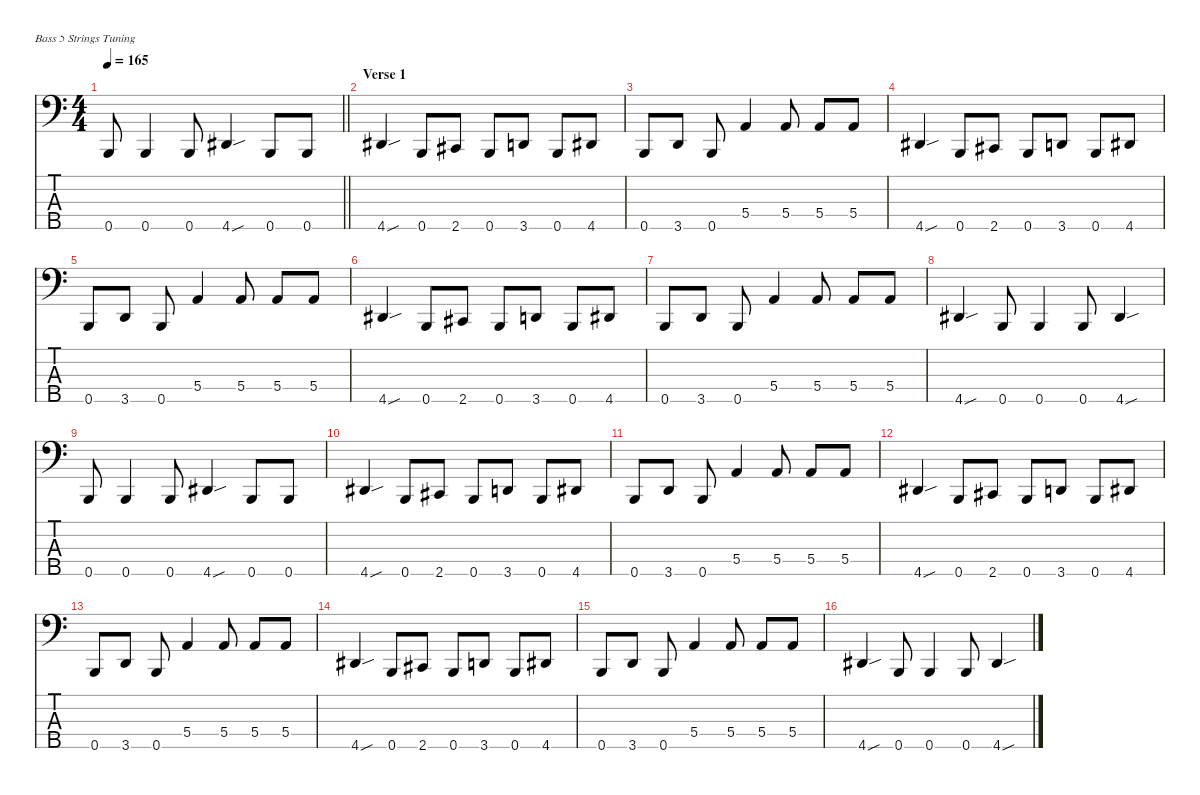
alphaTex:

\defaultSystemsLayout 4
\hideDynamics
\bracketExtendMode nobrackets
\singleTrackTrackNamePolicy hidden
\multiTrackTrackNamePolicy hidden
\firstSystemTrackNameMode fullname
\firstSystemTrackNameOrientation horizontal
\otherSystemsTrackNameOrientation horizontal
\track ("Bass" "el.bs.") {instrument electricbasspick}
\staff {score tabs}
\tuning (G2 D2 A1 E1 B0)
\ts (4 4)
\tempo 165
\clef f4
\barLineRight lightlight
\ks c
0.5.8{dy f beam Up} 0.5.4{beam Up} 0.5.8{beam Up} 4.5{sou acc #}.4{beam Up} 0.5.8{beam Up} 0.5.8{beam Up} |
\section ("" "Verse 1")
4.5{sou acc #}.4{beam Up} 0.5.8{beam Up} 2.5{acc #}.8{beam Up} 0.5.8{beam Up} 3.5.8{beam Up} 0.5.8{beam Up} 4.5{acc #}.8{beam Up} |
0.5.8{beam Up} 3.5.8{beam Up} 0.5.8{beam Up} 5.4.4{beam Up} 5.4.8{beam Up} 5.4.8{beam Up} 5.4.8{beam Up} |
4.5{sou acc #}.4{beam Up} 0.5.8{beam Up} 2.5{acc #}.8{beam Up} 0.5.8{beam Up} 3.5.8{beam Up} 0.5.8{beam Up} 4.5{acc #}.8{beam Up} |
0.5.8{beam Up} 3.5.8{beam Up} 0.5.8{beam Up} 5.4.4{beam Up} 5.4.8{beam Up} 5.4.8{beam Up} 5.4.8{beam Up} |
4.5{sou acc #}.4{beam Up} 0.5.8{beam Up} 2.5{acc #}.8{beam Up} 0.5.8{beam Up} 3.5.8{beam Up} 0.5.8{beam Up} 4.5{acc #}.8{beam Up} |
0.5.8{beam Up} 3.5.8{beam Up} 0.5.8{beam Up} 5.4.4{beam Up} 5.4.8{beam Up} 5.4.8{beam Up} 5.4.8{beam Up} |
4.5{sou acc #}.4{beam Up} 0.5.8{beam Up} 0.5.4{beam Up} 0.5.8{beam Up} 4.5{sou acc #}.4{beam Up} |
0.5.8{beam Up} 0.5.4{beam Up} 0.5.8{beam Up} 4.5{sou acc #}.4{beam Up} 0.5.8{beam Up} 0.5.8{beam Up} |
4.5{sou acc #}.4{beam Up} 0.5.8{beam Up} 2.5{acc #}.8{beam Up} 0.5.8{beam Up} 3.5.8{beam Up} 0.5.8{beam Up} 4.5{acc #}.8{beam Up} |
0.5.8{beam Up} 3.5.8{beam Up} 0.5.8{beam Up} 5.4.4{beam Up} 5.4.8{beam Up} 5.4.8{beam Up} 5.4.8{beam Up} |
4.5{sou acc #}.4{beam Up} 0.5.8{beam Up} 2.5{acc #}.8{beam Up} 0.5.8{beam Up} 3.5.8{beam Up} 0.5.8{beam Up} 4.5{acc #}.8{beam Up} |
0.5.8{beam Up} 3.5.8{beam Up} 0.5.8{beam Up} 5.4.4{beam Up} 5.4.8{beam Up} 5.4.8{beam Up} 5.4.8{beam Up} |
4.5{sou acc #}.4{beam Up} 0.5.8{beam Up} 2.5{acc #}.8{beam Up} 0.5.8{beam Up} 3.5.8{beam Up} 0.5.8{beam Up} 4.5{acc #}.8{beam Up} |
0.5.8{beam Up} 3.5.8{beam Up} 0.5.8{beam Up} 5.4.4{beam Up} 5.4.8{beam Up} 5.4.8{beam Up} 5.4.8{beam Up} |
4.5{sou acc #}.4{beam Up} 0.5.8{beam Up} 0.5.4{beam Up} 0.5.8{beam Up} 4.5{sou acc #}.4{beam Up}
